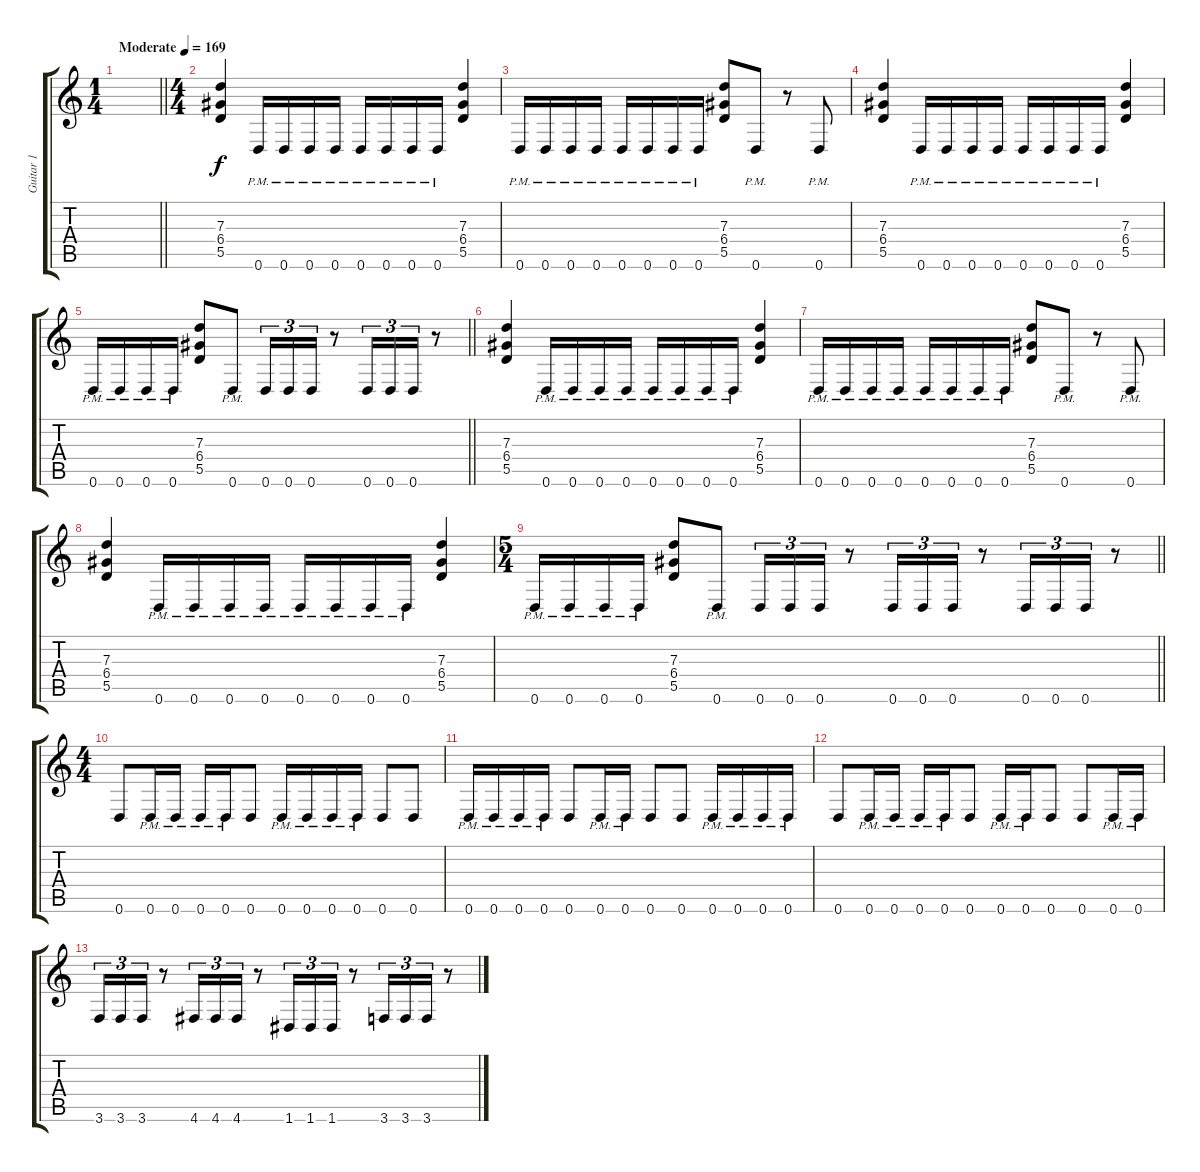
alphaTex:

\track ("Guitar 1" "Guitar 1") {instrument distortionguitar}
\staff {score tabs}
\tuning (E4 B3 G3 D3 A2 D2) {hide}
\ts (1 4)
\tempo (169 "Moderate")
\clef g2
\barLineRight lightlight
\ks c
|
\ts (4 4)
(7.3 6.4 5.5).4 0.6{pm}.16 0.6{pm}.16 0.6{pm}.16 0.6{pm}.16 0.6{pm}.16 0.6{pm}.16 0.6{pm}.16 0.6{pm}.16 (7.3 6.4 5.5).4 |
0.6{pm}.16 0.6{pm}.16 0.6{pm}.16 0.6{pm}.16 0.6{pm}.16 0.6{pm}.16 0.6{pm}.16 0.6{pm}.16 (7.3 6.4 5.5).8 0.6{pm}.8 r.8 0.6{pm}.8 |
(7.3 6.4 5.5).4 0.6{pm}.16 0.6{pm}.16 0.6{pm}.16 0.6{pm}.16 0.6{pm}.16 0.6{pm}.16 0.6{pm}.16 0.6{pm}.16 (7.3 6.4 5.5).4 |
\barLineRight lightlight
0.6{pm}.16 0.6{pm}.16 0.6{pm}.16 0.6{pm}.16 (7.3 6.4 5.5).8 0.6{pm}.8 0.6.16{tu (3 2)} 0.6.16{tu (3 2)} 0.6.16{tu (3 2)} r.8 0.6.16{tu (3 2)} 0.6.16{tu (3 2)} 0.6.16{tu (3 2)} r.8 |
(7.3 6.4 5.5).4 0.6{pm}.16 0.6{pm}.16 0.6{pm}.16 0.6{pm}.16 0.6{pm}.16 0.6{pm}.16 0.6{pm}.16 0.6{pm}.16 (7.3 6.4 5.5).4 |
0.6{pm}.16 0.6{pm}.16 0.6{pm}.16 0.6{pm}.16 0.6{pm}.16 0.6{pm}.16 0.6{pm}.16 0.6{pm}.16 (7.3 6.4 5.5).8 0.6{pm}.8 r.8 0.6{pm}.8 |
(7.3 6.4 5.5).4 0.6{pm}.16 0.6{pm}.16 0.6{pm}.16 0.6{pm}.16 0.6{pm}.16 0.6{pm}.16 0.6{pm}.16 0.6{pm}.16 (7.3 6.4 5.5).4 |
\ts (5 4)
\barLineRight lightlight
0.6{pm}.16 0.6{pm}.16 0.6{pm}.16 0.6{pm}.16 (7.3 6.4 5.5).8 0.6{pm}.8 0.6.16{tu (3 2)} 0.6.16{tu (3 2)} 0.6.16{tu (3 2)} r.8 0.6.16{tu (3 2)} 0.6.16{tu (3 2)} 0.6.16{tu (3 2)} r.8 0.6.16{tu (3 2)} 0.6.16{tu (3 2)} 0.6.16{tu (3 2)} r.8 |
\ts (4 4)
0.6.8 0.6{pm}.16 0.6{pm}.16 0.6{pm}.16 0.6{pm}.16 0.6.8 0.6{pm}.16 0.6{pm}.16 0.6{pm}.16 0.6{pm}.16 0.6.8 0.6.8 |
0.6{pm}.16 0.6{pm}.16 0.6{pm}.16 0.6{pm}.16 0.6.8 0.6{pm}.16 0.6{pm}.16 0.6.8 0.6.8 0.6{pm}.16 0.6{pm}.16 0.6{pm}.16 0.6{pm}.16 |
0.6.8 0.6{pm}.16 0.6{pm}.16 0.6{pm}.16 0.6{pm}.16 0.6.8 0.6{pm}.16 0.6{pm}.16 0.6.8 0.6.8 0.6{pm}.16 0.6{pm}.16 |
3.6.16{tu (3 2)} 3.6.16{tu (3 2)} 3.6.16{tu (3 2)} r.8 4.6.16{tu (3 2)} 4.6.16{tu (3 2)} 4.6.16{tu (3 2)} r.8 1.6.16{tu (3 2)} 1.6.16{tu (3 2)} 1.6.16{tu (3 2)} r.8 3.6.16{tu (3 2)} 3.6.16{tu (3 2)} 3.6.16{tu (3 2)} r.8
